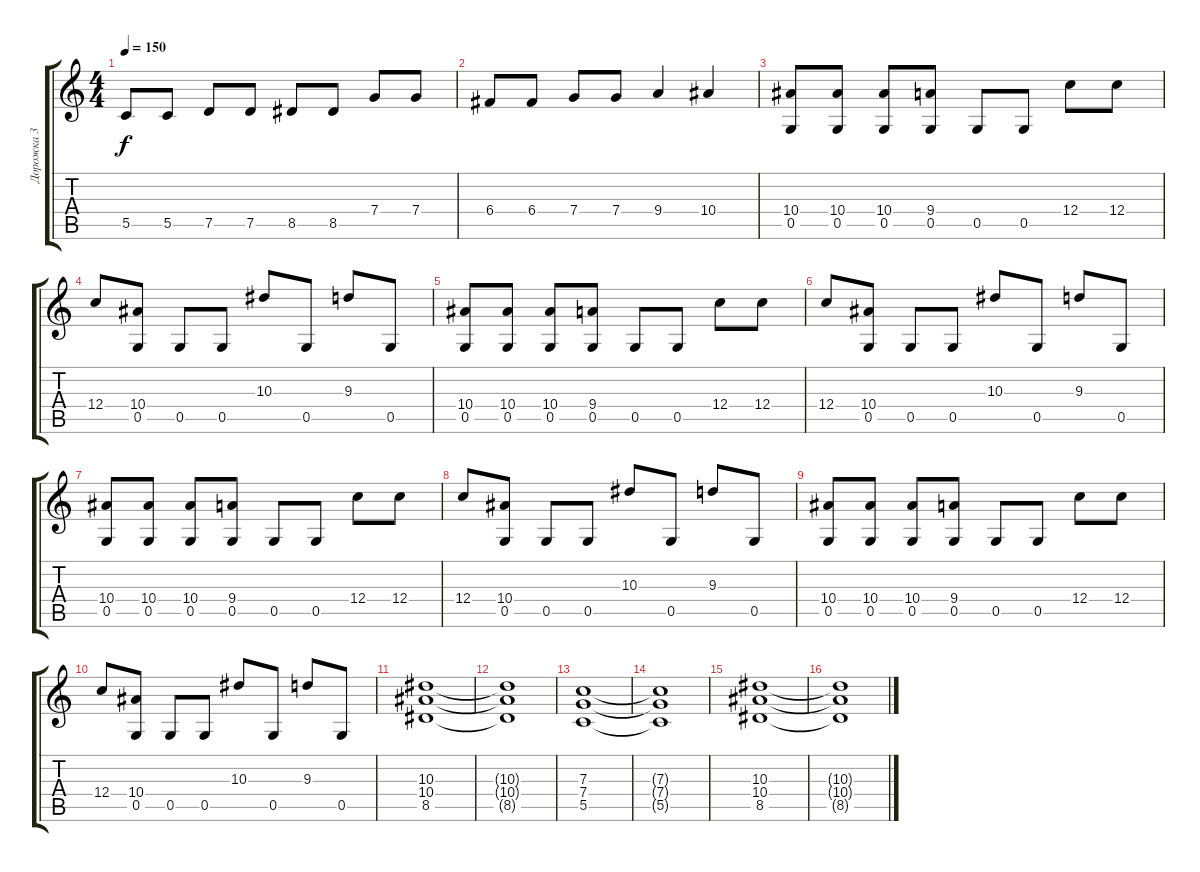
\track ("Дорожка 3" "Дорожка 3") {instrument distortionguitar}
\staff {score tabs}
\tuning (D4 A3 F3 C3 G2 D2) {hide}
\ts (4 4)
\tempo 150
\clef g2
\ks c
5.5.8{dy f} 5.5.8 7.5.8 7.5.8 8.5.8 8.5.8 7.4.8 7.4.8 |
6.4.8 6.4.8 7.4.8 7.4.8 9.4.4 10.4.4 |
(10.4 0.5).8 (10.4 0.5).8 (10.4 0.5).8 (9.4 0.5).8 0.5.8 0.5.8 12.4.8 12.4.8 |
12.4.8 (10.4 0.5).8 0.5.8 0.5.8 10.3.8 0.5.8 9.3.8 0.5.8 |
(10.4 0.5).8 (10.4 0.5).8 (10.4 0.5).8 (9.4 0.5).8 0.5.8 0.5.8 12.4.8 12.4.8 |
12.4.8 (10.4 0.5).8 0.5.8 0.5.8 10.3.8 0.5.8 9.3.8 0.5.8 |
(10.4 0.5).8 (10.4 0.5).8 (10.4 0.5).8 (9.4 0.5).8 0.5.8 0.5.8 12.4.8 12.4.8 |
12.4.8 (10.4 0.5).8 0.5.8 0.5.8 10.3.8 0.5.8 9.3.8 0.5.8 |
(10.4 0.5).8 (10.4 0.5).8 (10.4 0.5).8 (9.4 0.5).8 0.5.8 0.5.8 12.4.8 12.4.8 |
12.4.8 (10.4 0.5).8 0.5.8 0.5.8 10.3.8 0.5.8 9.3.8 0.5.8 |
(10.3 10.4 8.5).1 |
(10.3{t} 10.4{t} 8.5{t}).1 |
(7.3 7.4 5.5).1 |
(7.3{t} 7.4{t} 5.5{t}).1 |
(10.3 10.4 8.5).1 |
(10.3{t} 10.4{t} 8.5{t}).1
